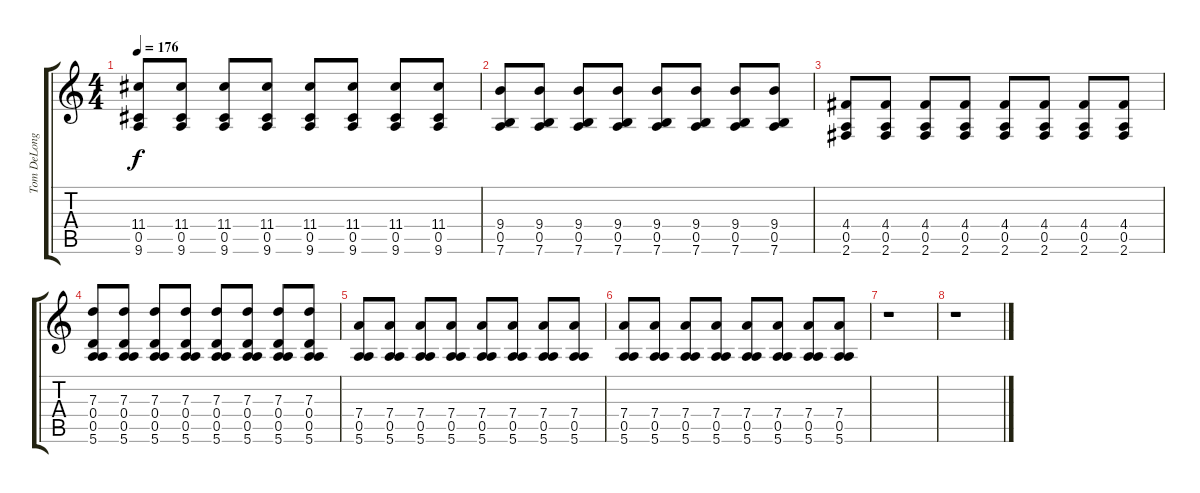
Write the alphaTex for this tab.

\track ("Tom DeLonge - Guitar 2" "Tom DeLong") {instrument overdrivenguitar}
\staff {score tabs}
\tuning (E4 B3 G3 D3 A2 E2) {hide}
\ts (4 4)
\tempo 176
\clef g2
\ks c
(11.4 0.5 9.6).8{dy f} (11.4 0.5 9.6).8 (11.4 0.5 9.6).8 (11.4 0.5 9.6).8 (11.4 0.5 9.6).8 (11.4 0.5 9.6).8 (11.4 0.5 9.6).8 (11.4 0.5 9.6).8 |
(9.4 0.5 7.6).8 (9.4 0.5 7.6).8 (9.4 0.5 7.6).8 (9.4 0.5 7.6).8 (9.4 0.5 7.6).8 (9.4 0.5 7.6).8 (9.4 0.5 7.6).8 (9.4 0.5 7.6).8 |
(4.4 0.5 2.6).8 (4.4 0.5 2.6).8 (4.4 0.5 2.6).8 (4.4 0.5 2.6).8 (4.4 0.5 2.6).8 (4.4 0.5 2.6).8 (4.4 0.5 2.6).8 (4.4 0.5 2.6).8 |
(7.3 0.4 0.5 5.6).8 (7.3 0.4 0.5 5.6).8 (7.3 0.4 0.5 5.6).8 (7.3 0.4 0.5 5.6).8 (7.3 0.4 0.5 5.6).8 (7.3 0.4 0.5 5.6).8 (7.3 0.4 0.5 5.6).8 (7.3 0.4 0.5 5.6).8 |
(7.4 0.5 5.6).8 (7.4 0.5 5.6).8 (7.4 0.5 5.6).8 (7.4 0.5 5.6).8 (7.4 0.5 5.6).8 (7.4 0.5 5.6).8 (7.4 0.5 5.6).8 (7.4 0.5 5.6).8 |
(7.4 0.5 5.6).8 (7.4 0.5 5.6).8 (7.4 0.5 5.6).8 (7.4 0.5 5.6).8 (7.4 0.5 5.6).8 (7.4 0.5 5.6).8 (7.4 0.5 5.6).8 (7.4 0.5 5.6).8 |
r.1 |
r.1
